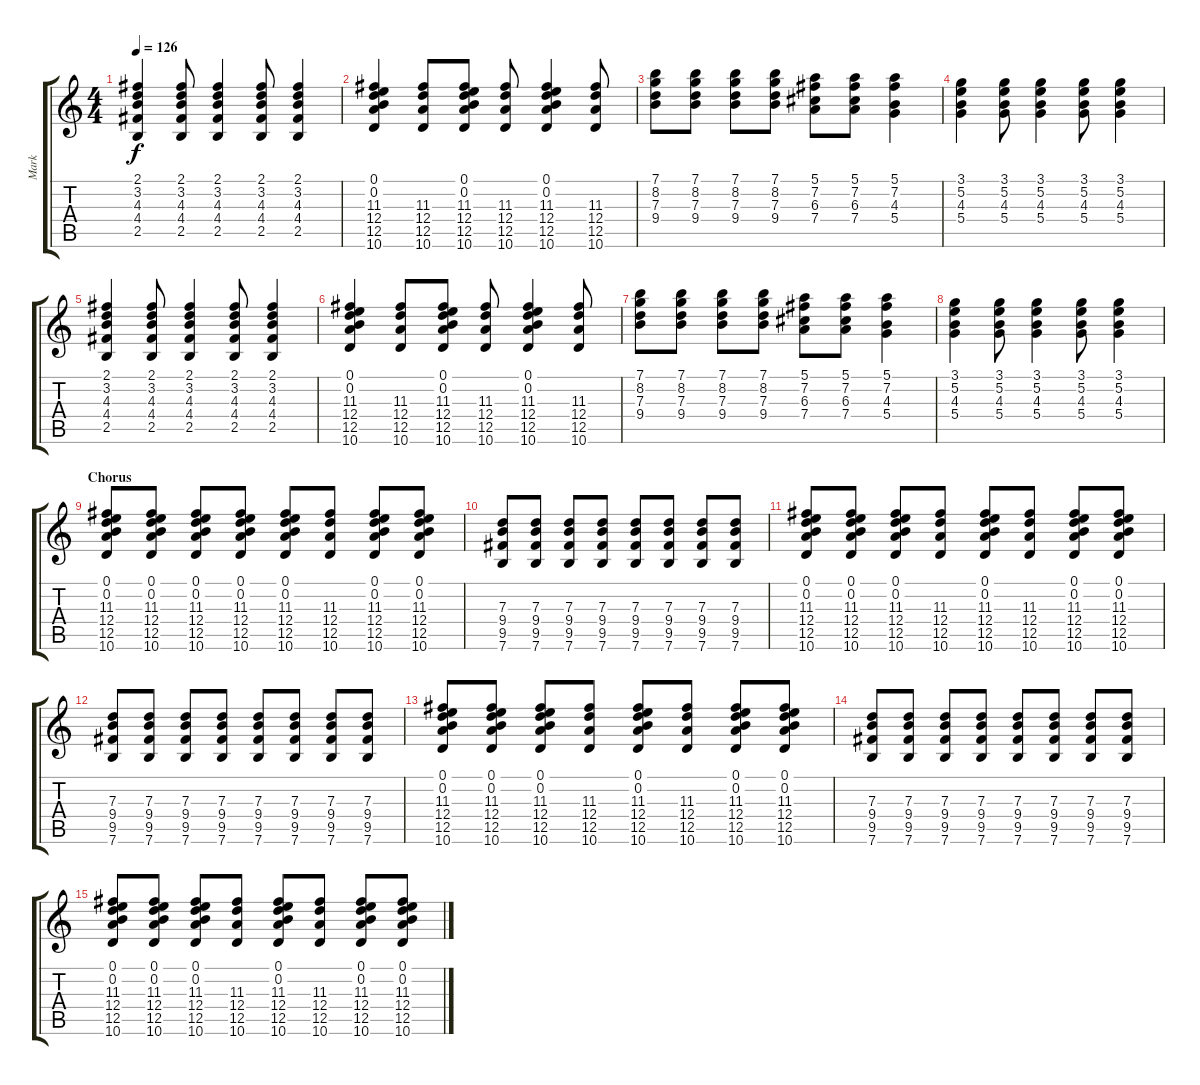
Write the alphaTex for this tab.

\track ("Mark" "Mark") {instrument overdrivenguitar}
\staff {score tabs}
\tuning (E4 B3 G3 D3 A2 E2) {hide}
\ts (4 4)
\tempo 126
\clef g2
\ks c
(2.1 3.2 4.3 4.4 2.5).4{dy f} (2.1 3.2 4.3 4.4 2.5).8 (2.1 3.2 4.3 4.4 2.5).4 (2.1 3.2 4.3 4.4 2.5).8 (2.1 3.2 4.3 4.4 2.5).4 |
(0.1 0.2 11.3 12.4 12.5 10.6).4 (11.3 12.4 12.5 10.6).8 (0.1 0.2 11.3 12.4 12.5 10.6).8 (11.3 12.4 12.5 10.6).8 (0.1 0.2 11.3 12.4 12.5 10.6).4 (11.3 12.4 12.5 10.6).8 |
(7.1 8.2 7.3 9.4).8 (7.1 8.2 7.3 9.4).8 (7.1 8.2 7.3 9.4).8 (7.1 8.2 7.3 9.4).8 (5.1 7.2 6.3 7.4).8 (5.1 7.2 6.3 7.4).8 (5.1 7.2 4.3 5.4).4 |
(3.1 5.2 4.3 5.4).4 (3.1 5.2 4.3 5.4).8 (3.1 5.2 4.3 5.4).4 (3.1 5.2 4.3 5.4).8 (3.1 5.2 4.3 5.4).4 |
(2.1 3.2 4.3 4.4 2.5).4 (2.1 3.2 4.3 4.4 2.5).8 (2.1 3.2 4.3 4.4 2.5).4 (2.1 3.2 4.3 4.4 2.5).8 (2.1 3.2 4.3 4.4 2.5).4 |
(0.1 0.2 11.3 12.4 12.5 10.6).4 (11.3 12.4 12.5 10.6).8 (0.1 0.2 11.3 12.4 12.5 10.6).8 (11.3 12.4 12.5 10.6).8 (0.1 0.2 11.3 12.4 12.5 10.6).4 (11.3 12.4 12.5 10.6).8 |
(7.1 8.2 7.3 9.4).8 (7.1 8.2 7.3 9.4).8 (7.1 8.2 7.3 9.4).8 (7.1 8.2 7.3 9.4).8 (5.1 7.2 6.3 7.4).8 (5.1 7.2 6.3 7.4).8 (5.1 7.2 4.3 5.4).4 |
(3.1 5.2 4.3 5.4).4 (3.1 5.2 4.3 5.4).8 (3.1 5.2 4.3 5.4).4 (3.1 5.2 4.3 5.4).8 (3.1 5.2 4.3 5.4).4 |
\section ("" "Chorus")
(0.1 0.2 11.3 12.4 12.5 10.6).8 (0.1 0.2 11.3 12.4 12.5 10.6).8 (0.1 0.2 11.3 12.4 12.5 10.6).8 (0.1 0.2 11.3 12.4 12.5 10.6).8 (0.1 0.2 11.3 12.4 12.5 10.6).8 (11.3 12.4 12.5 10.6).8 (0.1 0.2 11.3 12.4 12.5 10.6).8 (0.1 0.2 11.3 12.4 12.5 10.6).8 |
(7.3 9.4 9.5 7.6).8 (7.3 9.4 9.5 7.6).8 (7.3 9.4 9.5 7.6).8 (7.3 9.4 9.5 7.6).8 (7.3 9.4 9.5 7.6).8 (7.3 9.4 9.5 7.6).8 (7.3 9.4 9.5 7.6).8 (7.3 9.4 9.5 7.6).8 |
(0.1 0.2 11.3 12.4 12.5 10.6).8 (0.1 0.2 11.3 12.4 12.5 10.6).8 (0.1 0.2 11.3 12.4 12.5 10.6).8 (11.3 12.4 12.5 10.6).8 (0.1 0.2 11.3 12.4 12.5 10.6).8 (11.3 12.4 12.5 10.6).8 (0.1 0.2 11.3 12.4 12.5 10.6).8 (0.1 0.2 11.3 12.4 12.5 10.6).8 |
(7.3 9.4 9.5 7.6).8 (7.3 9.4 9.5 7.6).8 (7.3 9.4 9.5 7.6).8 (7.3 9.4 9.5 7.6).8 (7.3 9.4 9.5 7.6).8 (7.3 9.4 9.5 7.6).8 (7.3 9.4 9.5 7.6).8 (7.3 9.4 9.5 7.6).8 |
(0.1 0.2 11.3 12.4 12.5 10.6).8 (0.1 0.2 11.3 12.4 12.5 10.6).8 (0.1 0.2 11.3 12.4 12.5 10.6).8 (11.3 12.4 12.5 10.6).8 (0.1 0.2 11.3 12.4 12.5 10.6).8 (11.3 12.4 12.5 10.6).8 (0.1 0.2 11.3 12.4 12.5 10.6).8 (0.1 0.2 11.3 12.4 12.5 10.6).8 |
(7.3 9.4 9.5 7.6).8 (7.3 9.4 9.5 7.6).8 (7.3 9.4 9.5 7.6).8 (7.3 9.4 9.5 7.6).8 (7.3 9.4 9.5 7.6).8 (7.3 9.4 9.5 7.6).8 (7.3 9.4 9.5 7.6).8 (7.3 9.4 9.5 7.6).8 |
(0.1 0.2 11.3 12.4 12.5 10.6).8 (0.1 0.2 11.3 12.4 12.5 10.6).8 (0.1 0.2 11.3 12.4 12.5 10.6).8 (11.3 12.4 12.5 10.6).8 (0.1 0.2 11.3 12.4 12.5 10.6).8 (11.3 12.4 12.5 10.6).8 (0.1 0.2 11.3 12.4 12.5 10.6).8 (0.1 0.2 11.3 12.4 12.5 10.6).8
